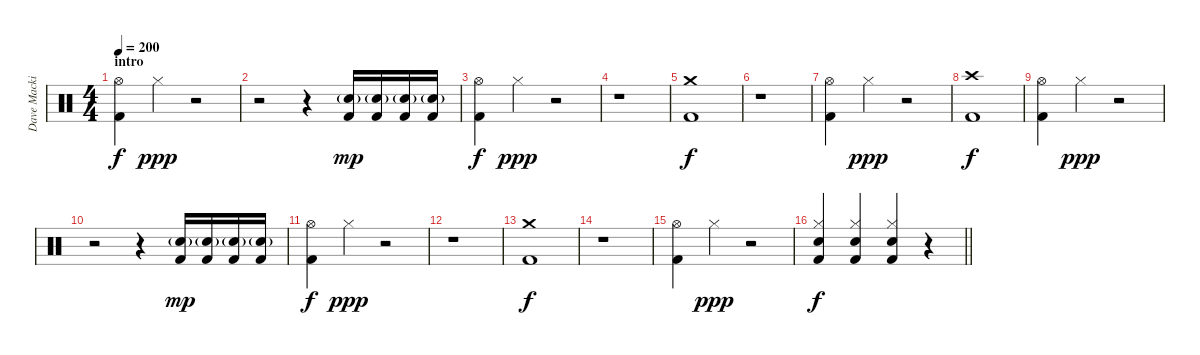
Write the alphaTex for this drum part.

\track ("Dave Mackintosh" "Dave Macki") {instrument percussion}
\staff {score}
\articulation defaults
\ts (4 4)
\section ("" "intro")
\tempo 200
\clef neutral
\ks aminor
("Kick (hit) 2" "Hi-Hat (open)").4{dy f} "Hi-Hat (closed)".4{dy ppp} r.2 |
r.2 r.4 ("Kick (hit) 2" "Snare (hit) 2"{g}).16{dy mp} ("Kick (hit) 2" "Snare (hit) 2"{g}).16 ("Kick (hit) 2" "Snare (hit) 2"{g}).16 ("Kick (hit) 2" "Snare (hit) 2"{g}).16 |
("Kick (hit) 2" "Hi-Hat (open)").4{dy f} "Hi-Hat (closed)".4{dy ppp} r.2 |
r.1 |
("Kick (hit) 2" "Crash medium (hit)").1{dy f} |
r.1 |
("Kick (hit) 2" "Hi-Hat (open)").4 "Hi-Hat (closed)".4{dy ppp} r.2 |
("Kick (hit) 2" "Crash high (hit)").1{dy f} |
("Kick (hit) 2" "Hi-Hat (open)").4 "Hi-Hat (closed)".4{dy ppp} r.2 |
r.2 r.4 ("Kick (hit) 2" "Snare (hit) 2"{g}).16{dy mp} ("Kick (hit) 2" "Snare (hit) 2"{g}).16 ("Kick (hit) 2" "Snare (hit) 2"{g}).16 ("Kick (hit) 2" "Snare (hit) 2"{g}).16 |
("Kick (hit) 2" "Hi-Hat (open)").4{dy f} "Hi-Hat (closed)".4{dy ppp} r.2 |
r.1 |
("Kick (hit) 2" "Crash medium (hit)").1{dy f} |
r.1 |
("Kick (hit) 2" "Hi-Hat (open)").4 "Hi-Hat (closed)".4{dy ppp} r.2 |
\barLineRight lightlight
("Kick (hit) 2" "Snare (hit) 2" "Hi-Hat (closed)").4{dy f} ("Kick (hit) 2" "Snare (hit) 2" "Hi-Hat (closed)").4 ("Kick (hit) 2" "Snare (hit) 2" "Hi-Hat (closed)").4 r.4
